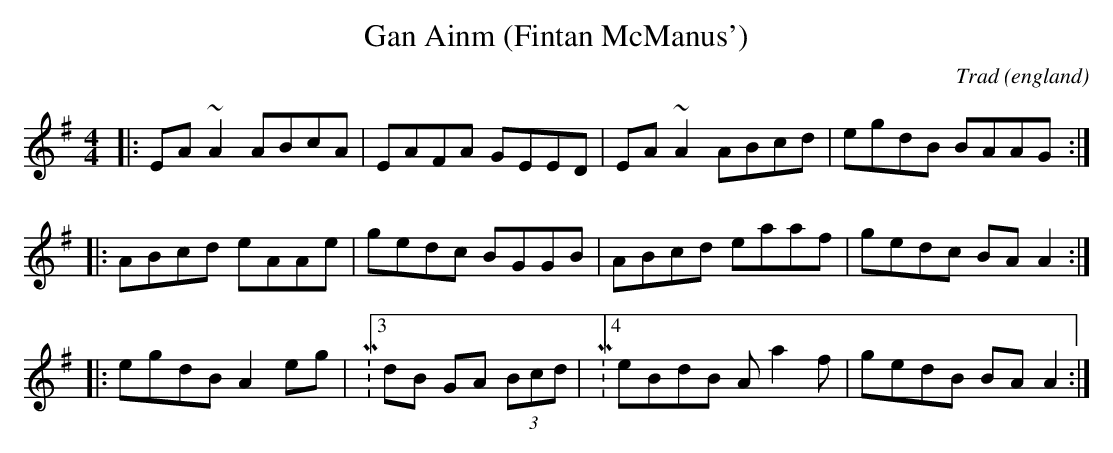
X:1
T:Gan Ainm (Fintan McManus')
O:england
M:4/4
L:1/8
C:Trad
K:G
|:EA ~A2 ABcA| EAFA GEED|EA ~A2 ABcd|egdB BAAG:|
|:ABcd eAAe|gedc BGGB|ABcd eaaf|gedc BA A2:|
|:egdB A2 eg|M:3/4 dB GA (3Bcd|M:4/4 eBdB Aa2f|gedB BAA2:|
